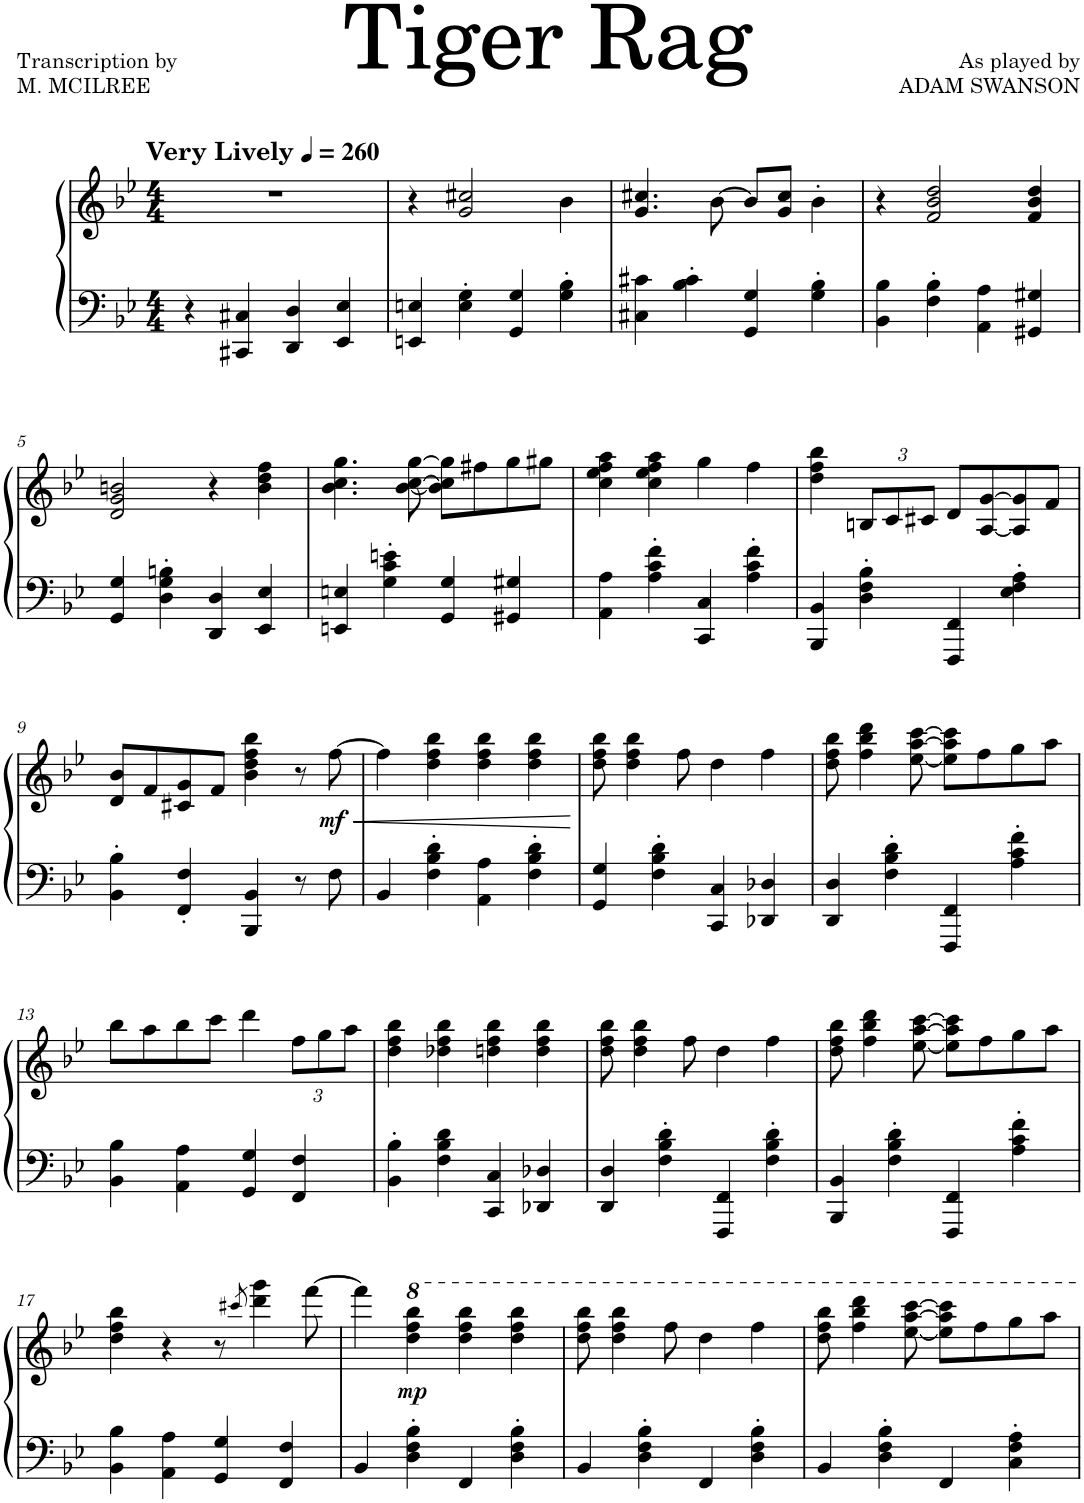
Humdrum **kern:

**kern	**kern	**dynam
*part1	*part1	*part1
*staff2	*staff1	*staff1/2
*I"Piano	*	*
*I'Pno.	*	*
*clefF4	*clefG2	*
*k[b-e-]	*k[b-e-]	*
*M4/4	*M4/4	*
*MM260	*MM260	*
=1	=1	=1
!	!LO:TX:a:B:t=Very Lively	!
4r	1r	.
4CC#X/ 4C#X/	.	.
4DD/ 4D/	.	.
4EE-/ 4E-/	.	.
=2	=2	=2
4EEn/ 4En/	4r	.
4E\' 4G\'	2g/ 2cc#X/	.
4GG/ 4G/	.	.
4G\' 4B-\'	4b-\	.
=3	=3	=3
4C#X\ 4c#X\	4.g/ 4.cc#X/	.
4B-\' 4c#\'	.	.
.	[8b-\	.
4GG/ 4G/	8b-/L]	.
.	8g/ 8cc#/J	.
4G\' 4B-\'	4b-'\	.
=4	=4	=4
4BB-\ 4B-\	4r	.
4F\' 4B-\'	2f/ 2b-/ 2dd/	.
4AA\ 4A\	.	.
4GG#X/ 4G#X/	4f/ 4b-/ 4dd/	.
!!LO:LB:g=z
=5	=5	=5
4GG/ 4G/	2d/ 2g/ 2bn/	.
4D\' 4G\' 4Bn\'	.	.
4DD/ 4D/	4r	.
4EE-/ 4E-/	4b\ 4dd\ 4ff\	.
=6	=6	=6
4EEn/ 4En/	4.b-\ 4.cc\ 4.gg\	.
4G\' 4c\' 4en\'	.	.
.	[8b-\ [8cc\ [8gg\	.
4GG/ 4G/	8b-\] 8cc\] 8gg\]L	.
.	8ff#X\	.
4GG#X/ 4G#X/	8gg\	.
.	8gg#X\J	.
=7	=7	=7
4AA\ 4A\	4cc\ 4ee-\ 4ff\ 4aa\	.
4A\' 4c\' 4f\'	4cc\ 4ee-\ 4ff\ 4aa\	.
4CC/ 4C/	4gg\	.
4A\' 4c\' 4f\'	4ff\	.
=8	=8	=8
4BBB-/ 4BB-/	4dd\ 4ff\ 4bb-\	.
*	*Xbrackettup	*
4D\' 4F\' 4B-\'	12Bn/L	.
.	12c/	.
.	12c#X/J	.
4FFF/ 4FF/	8d/L	.
.	[8A/ [8g/	.
4E-\' 4F\' 4A\'	8A/] 8g/]	.
.	8f/J	.
!!LO:LB:g=z
=9	=9	=9
4BB-\' 4B-\'	8d/ 8b-/L	.
.	8f/	.
4FF/' 4F/'	8c#X/ 8g/	.
.	8f/J	.
4BBB-/ 4BB-/	4b-\ 4dd\ 4ff\ 4bb-\	.
8r	8r	.
!	!	!LO:HP:b
!	!	!LO:DY:n=1:b
8F\	[8ff\	< mf
=10	=10	=10
4BB-/	4ff\]	.
4F\' 4B-\' 4d\'	4dd\ 4ff\ 4bb-\	.
4AA\ 4A\	4dd\ 4ff\ 4bb-\	.
4F\' 4B-\' 4d\'	4dd\ 4ff\ 4bb-\	.
.	.	[
=11	=11	=11
4GG/ 4G/	8dd\ 8ff\ 8bb-\	.
.	4dd\ 4ff\ 4bb-\	.
4F\' 4B-\' 4d\'	.	.
.	8ff\	.
4CC/ 4C/	4dd\	.
4DD-X/ 4D-X/	4ff\	.
=12	=12	=12
4DD/ 4D/	8dd\ 8ff\ 8bb-\	.
.	4ff\ 4bb-\ 4ddd\	.
4F\' 4B-\' 4d\'	.	.
.	[8ee-\ [8aa\ [8ccc\	.
4FFF/ 4FF/	8ee-\] 8aa\] 8ccc\]L	.
.	8ff\	.
4A\' 4c\' 4f\'	8gg\	.
.	8aa\J	.
!!LO:LB:g=z
=13	=13	=13
4BB-\ 4B-\	8bb-\L	.
.	8aa\	.
4AA\ 4A\	8bb-\	.
.	8ccc\J	.
4GG/ 4G/	4ddd\	.
4FF/ 4F/	12ff\L	.
.	12gg\	.
.	12aa\J	.
=14	=14	=14
4BB-\' 4B-\'	4dd\ 4ff\ 4bb-\	.
4F\ 4B-\ 4d\	4dd-X\ 4ff\ 4bb-\	.
4CC/ 4C/	4ddn\ 4ff\ 4bb-\	.
4DD-X/ 4D-X/	4dd\ 4ff\ 4bb-\	.
=15	=15	=15
4DD/ 4D/	8dd\ 8ff\ 8bb-\	.
.	4dd\ 4ff\ 4bb-\	.
4F\' 4B-\' 4d\'	.	.
.	8ff\	.
4FFF/ 4FF/	4dd\	.
4F\' 4B-\' 4d\'	4ff\	.
=16	=16	=16
4BBB-/ 4BB-/	8dd\ 8ff\ 8bb-\	.
.	4ff\ 4bb-\ 4ddd\	.
4F\' 4B-\' 4d\'	.	.
.	[8ee-\ [8aa\ [8ccc\	.
4FFF/ 4FF/	8ee-\] 8aa\] 8ccc\]L	.
.	8ff\	.
4A\' 4c\' 4f\'	8gg\	.
.	8aa\J	.
!!LO:LB:g=z
=17	=17	=17
4BB-\ 4B-\	4dd\ 4ff\ 4bb-\	.
4AA\ 4A\	4r	.
4GG/ 4G/	8r	.
.	8qccc#X/	.
.	4ddd\ 4ggg\	.
4FF/ 4F/	.	.
.	[8fff\	.
=18	=18	=18
4BB-/	4fff\]	.
!	!	!LO:DY:b
4D\' 4F\' 4B-\'	4ddd\ 4fff\ 4bbb-\	mp
4FF/	4ddd\ 4fff\ 4bbb-\	.
4D\' 4F\' 4B-\'	4ddd\ 4fff\ 4bbb-\	.
=19	=19	=19
4BB-/	8ddd\ 8fff\ 8bbb-\	.
.	4ddd\ 4fff\ 4bbb-\	.
4D\' 4F\' 4B-\'	.	.
.	8fff\	.
4FF/	4ddd\	.
4D\' 4F\' 4B-\'	4fff\	.
=20	=20	=20
4BB-/	8ddd\ 8fff\ 8bbb-\	.
.	4fff\ 4bbb-\ 4dddd\	.
4D\' 4F\' 4B-\'	.	.
.	[8eee-\ [8aaa\ [8cccc\	.
4FF/	8eee-\] 8aaa\] 8cccc\]L	.
.	8fff\	.
4C\' 4F\' 4A\'	8ggg\	.
.	8aaa\J	.
=	=	=
*-	*-	*-
